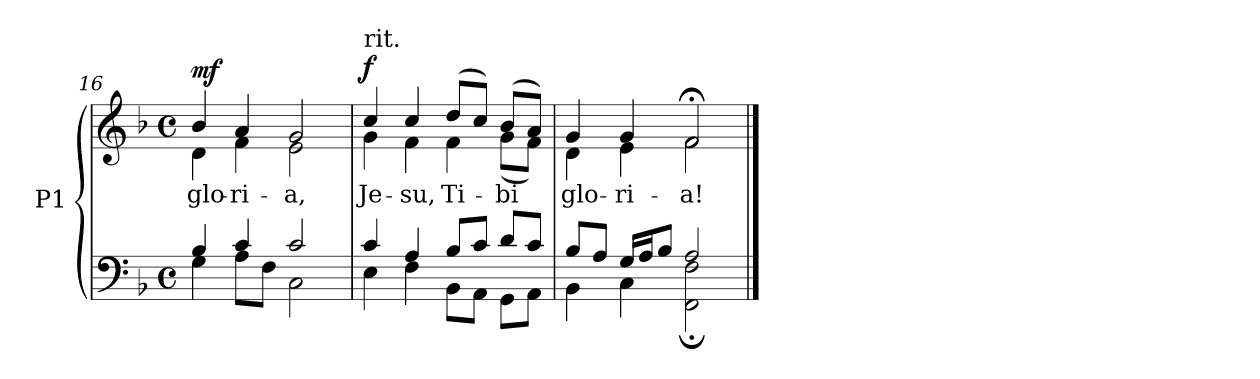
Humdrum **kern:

**kern	**kern	**text	**dynam
*part1	*part1	*part1	*part1
*staff2	*staff1	*staff1	*staff1/2
*I"P1	*	*	*
*clefF4	*clefG2	*	*
*k[b-]	*k[b-]	*	*
*F:	*F:	*	*
*M4/4	*M4/4	*	*
*met(c)	*met(c)	*	*
=16	=16	=16	=16
*^	*	*	*
!	!	!	!LO:LY:b:color=#000000	!
*	*	*^	*	*
4B-i/	4Gi\	4b-i/	4di\	glo-	mf
!	!	!	!	!LO:LY:b:color=#000000	!
4ci/	8Ai\L	4ai/	4fi\	-ri-	.
.	8Fi\J	.	.	.	.
!	!	!	!	!LO:LY:b:color=#000000	!
2ci/	2Ci\	2gi/	2ei\	-a,	.
=17	=17	=17	=17	=17	=17
!	!	!LO:TX:t=rit.	!	!	!
!	!	!	!	!LO:LY:b:color=#000000	!
4ci/	4Ei\	4cci/	4gi\	Je-	f
!	!	!	!	!LO:LY:b:color=#000000	!
4Ai/	4Fi\	4cci/	4fi\	-su,	.
!	!	!	!	!LO:LY:b:color=#000000	!
8B-i/L	8BB-i\L	(8ddi/L	4fi\	Ti-	.
8ci/J	8AAi\J	8cci/J)	.	.	.
!	!	!	!	!LO:LY:b:color=#000000	!
8di/L	8GGi\L	(8b-i/L	(8gi\L	-bi	.
8ci/J	8AAi\J	8ai/J)	8fi\J)	.	.
=18	=18	=18	=18	=18	=18
!	!	!	!	!LO:LY:b:color=#000000	!
8B-i/L	4BB-i\	4gi/	4di\	glo-	.
8Ai/J	.	.	.	.	.
!	!	!	!	!LO:LY:b:color=#000000	!
16Gi/LL	4Ci\	4gi/	4ei\	-ri-	.
16Ai/J	.	.	.	.	.
8B-i/J	.	.	.	.	.
!	!	!	!	!LO:LY:b:color=#000000	!
2Ai/	2FFi\; 2Fi;	2f;i/	2fi\	-a!	.
*v	*v	*	*	*	*
*	*v	*v	*	*
==	==	==	==
*-	*-	*-	*-
